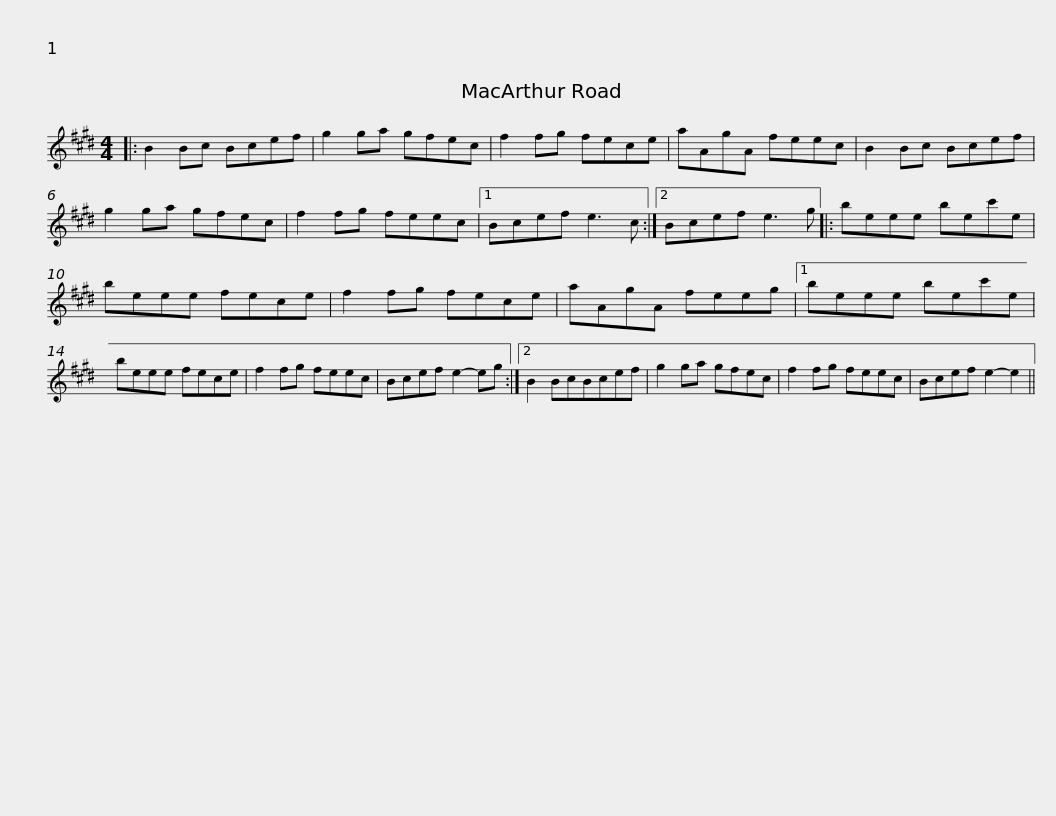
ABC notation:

X:1
L:1/8
M:4/4
I:linebreak $
K:E
V:1 treble
V:1
|: B2 Bc Bcef | g2 ga gfec | f2 fg fece | aAgA feec | B2 Bc Bcef |$ %5
 g2 ga gfec | f2 fg feec |1 Bcef e3 c :|2 Bcef e3 g |: beee bec'e | %10
 beee fece |$ f2 fg fece | aAgA feeg |1 beee bec'e | beee fece | %15
 f2 fg feec |$ Bcef e2- eg :|2 B2 BcBcef | g2 ga gfec | f2 fg feec | %20
 Bcef e2- e2 || %21
